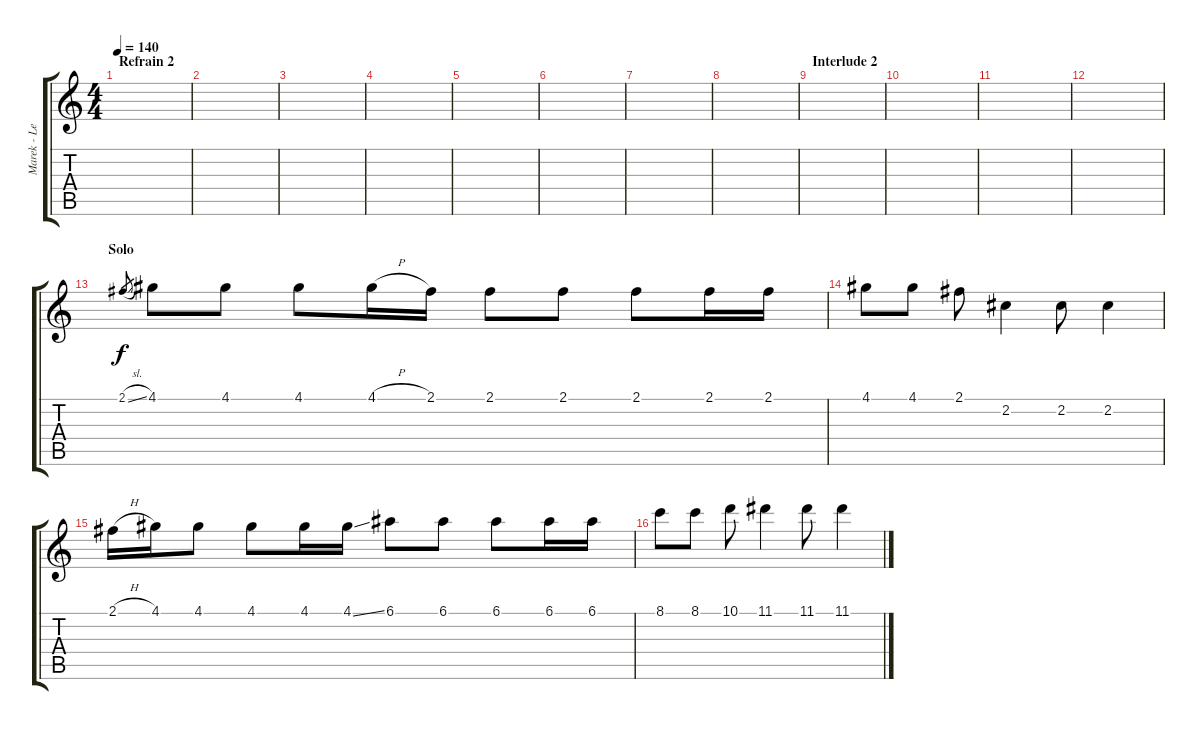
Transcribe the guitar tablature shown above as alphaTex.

\track ("Marek - Lead Guitar" "Marek - Le") {instrument overdrivenguitar}
\staff {score tabs}
\tuning (E4 B3 G3 D3 A2 E2) {hide}
\ts (4 4)
\section ("" "Refrain 2")
\tempo 140
\clef g2
\ks c
|
|
|
|
|
|
|
|
\section ("" "Interlude 2")
|
|
|
|
\section ("" "Solo")
2.1{sl}.8{gr} 4.1.8 4.1.8 4.1.8 4.1{h}.16 2.1.16 2.1.8 2.1.8 2.1.8 2.1.16 2.1.16 |
4.1.8 4.1.8 2.1.8 2.2.4 2.2.8 2.2.4 |
2.1{h}.16 4.1.16 4.1.8 4.1.8 4.1.16 4.1{ss}.16 6.1.8 6.1.8 6.1.8 6.1.16 6.1.16 |
8.1.8 8.1.8 10.1.8 11.1.4 11.1.8 11.1.4
